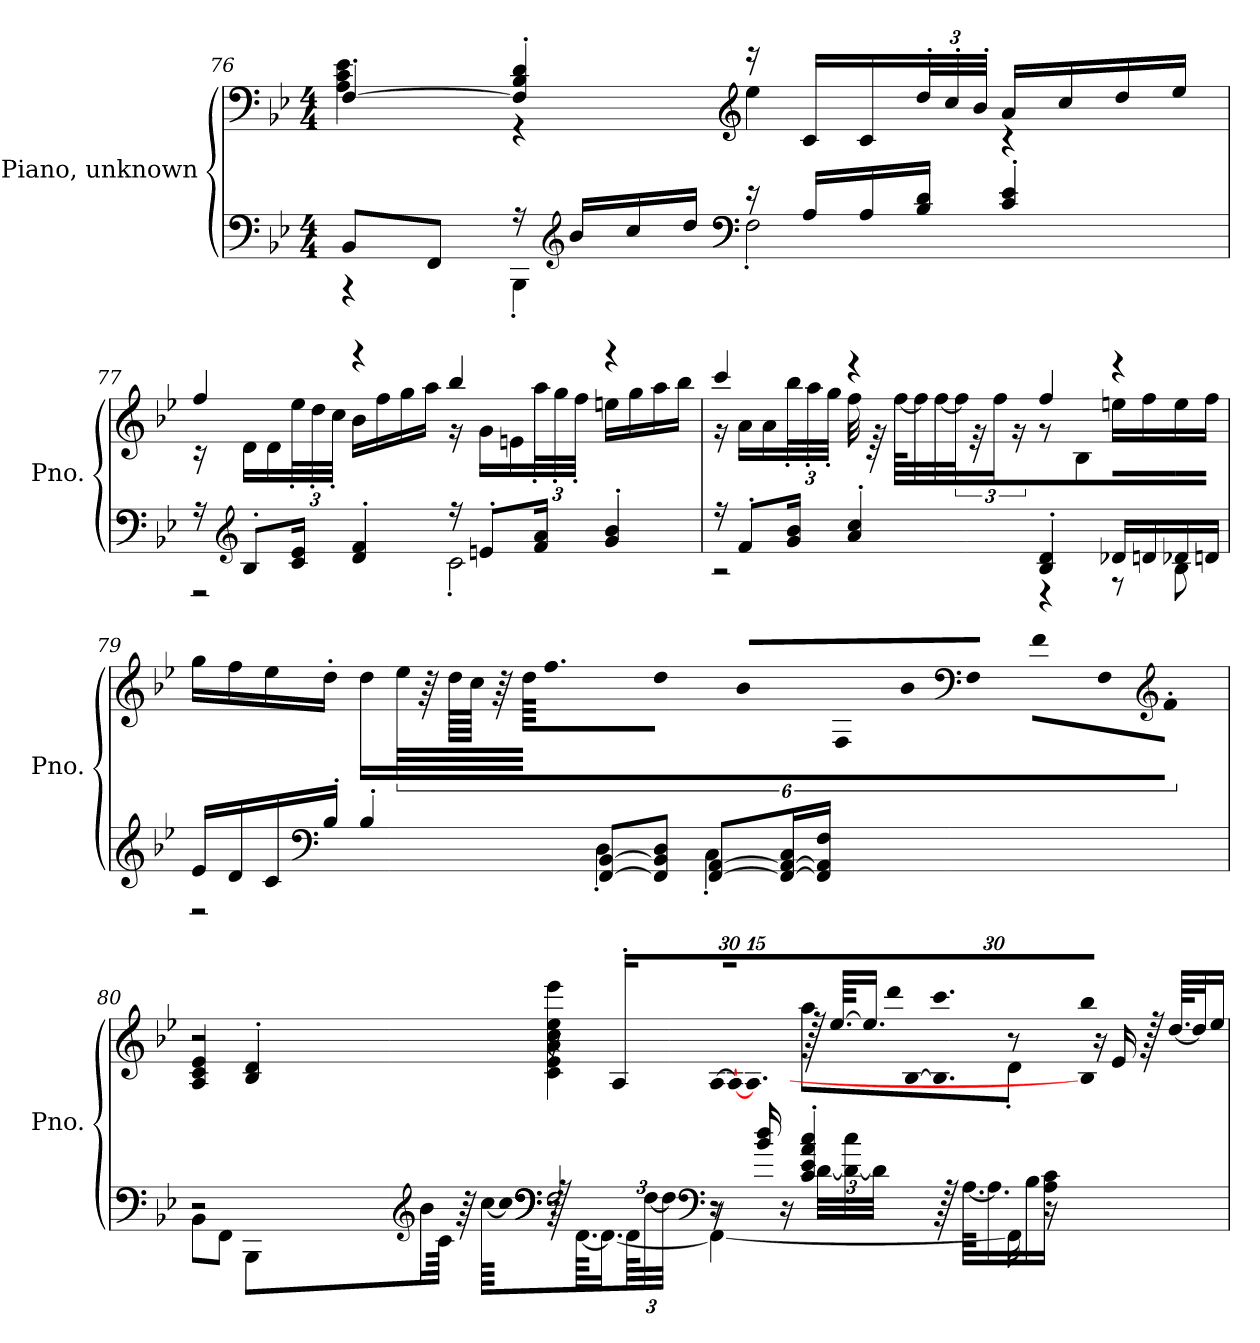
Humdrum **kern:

**kern	**kern
*part1	*part1
*staff2	*staff1
*I"Piano, unknown	*
*I'Pno.	*
!!LO:LB:g=z
*clefF4	*clefF4
*k[b-e-]	*k[b-e-]
*M4/4	*M4/4
=76	=76
*^	*^
8BB-/L	4r	[4F'/	4A\ 4c\ 4e-\
8FF/J	.	.	.
16r	4BBB-'\	4F/]' 4B-/' 4d/'	4r
*clefG2	*	*	*
16b-/LL	.	.	.
16cc/	.	.	.
16dd/JJ	.	.	.
*clefF4	*	*clefG2	*
16r	2F'\	16r	4ee-\
16A/LL	.	16c/LL	.
16A/	.	16c/	.
*	*	*Xbrackettup	*
16B-/ 16d/JJ	.	48dd'/L	.
.	.	48cc'/	.
.	.	48b-'/JJJ	.
4c/' 4e-/'	.	16a/LL	4r
.	.	16cc/	.
.	.	16dd/	.
.	.	16ee-/JJ	.
=77	=77	=77	=77
16r	2r	4ff/	16r
*clefG2	*	*	*
8B-'/L	.	.	16d\LL
.	.	.	16d\
16c/ 16e-/Jk	.	.	48ee-'\L
.	.	.	48dd'\
.	.	.	48cc'\JJJ
4d/' 4f/'	.	4r	16b-\LL
.	.	.	16ff\
.	.	.	16gg\
.	.	.	16aa\JJ
16r	2c'\	4bb-/	16r
8en'/L	.	.	16g\LL
.	.	.	16en\
16f/ 16a/Jk	.	.	48aa'\L
.	.	.	48gg'\
.	.	.	48ff'\JJJ
4g/' 4b-/'	.	4r	16een\LL
.	.	.	16gg\
.	.	.	16aa\
.	.	.	16bb-\JJ
!!LO:PB:g=z	!!
=78	=78	=78	=78
16r	2r	4ccc/	16r
8f'/L	.	.	16a\LL
.	.	.	16a\
16g/ 16b-/Jk	.	.	48bb-'\L
.	.	.	48aa'\
.	.	.	48gg'\JJJ
4a/' 4cc/'	.	4r	32ff\
.	.	.	64r
.	.	.	[64ff\KLLL
.	.	.	32ff\]
.	.	.	[32ff\
*	*	*	*brackettup
.	.	.	48ff\JJJ]
.	.	.	48r
.	.	.	24ff\
.	.	.	24r
4B-/' 4d/'	4r	4ff/	8r
.	.	.	8B-\
16d-X/LL	8r	4r	16een\LL
16dn/	.	.	16ff\
16d-X/	8B-\	.	16ee\
16dn/JJ	.	.	16ff\JJ
*	*	*v	*v
!!LO:LB:g=z
=79	=79	=79
16e-/LL	2r	16gg\LL
16d/	.	16ff\
16c/	.	16ee-\
*clefF4	*	*
16B-'/JJ	.	16dd'\JJ
4B-'/	.	16dd\LL
.	.	96ee-\JJkk
.	.	96r
.	.	96dd\LLLL
.	.	96cc\JJJJ
.	.	96r
.	.	96dd\KKLL
.	.	16.ff\
.	.	32dd\JJk
[8FF/ [8BB-/L	4D'\	16b-/LL
.	.	16F/
8FF/] 8BB-/] 8D/J	.	16b-/
*	*	*clefF4
.	.	16F/JJ
[8FF/ [8AA/L	4C'\	16f\LL
.	.	16F\J
*	*	*clefG2
16FF/_ 16AA/_ 16C/L	.	8f'\J
16FF/] 16AA/] 16F/JJ	.	.
!!LO:LB:g=z
=80	=80	=80
*^	*	*^
*	*	*^	*	*^
2r	8BB-\L	2r	2r	2r	2r	4A/ 4c/ 4e-/
.	8FF\J	.	.	.	.	.
*	*Xbrackettup	*	*	*	*	*
.	12BBB-\L	.	.	.	.	4B-/' 4d/'
*clefG2	*	*	*	*	*	*
.	24b-\L	.	.	.	.	.
*	*brackettup	*	*	*	*	*
.	96c\JJkk	.	.	.	.	.
.	96r	.	.	.	.	.
.	[96cc\KLLL	.	.	.	.	.
.	32cc\]	.	.	.	.	.
*	*Xbrackettup	*	*	*	*	*
.	96d\K	.	.	.	.	.
.	[48dd\	.	.	.	.	.
.	32dd\JJJ]	.	.	.	.	.
*clefF4	*	*	*	*	*	*
8r	8r	2F/	128r	4r	4c\ 4e-\ 4a\ 4cc\ 4ee-\ 4eee-\	16r
.	.	.	[64.FF\KKLL	.	.	.
.	.	.	16.FF\JJ_	.	.	.
.	.	.	.	.	.	16A'/LL
*	*	*	*	*	*	*Xbrackettup
!	!	!	!	!	!	!LO:N:vis=64
16r	16r	.	4FF\_	.	.	[960%17A/LL
!	!	!	!	!	!	!LO:N:vis=64
.	.	.	.	.	.	960%17A/_
.	.	.	.	.	.	1920ryy
!	!	!	!	!	!	!LO:N:vis=64.
.	.	.	.	.	.	640%17A/]
!	!	!	!	!	!	!LO:N:vis=256
16b-/ 16dd/	[48d\LLL	.	.	.	.	1920%17ddd/L
!	!	!	!	!	!	!LO:N:vis=256
.	.	.	.	.	.	[1920%17B-/J
!	!	!	!	!	!	!LO:N:vis=64.
.	.	.	.	.	.	640%17B-/_ 640%17ccc/
.	48d\_ 48cc\	.	.	.	.	.
.	48d\JJJ]	.	.	.	.	.
.	.	.	.	.	.	1920ryy
!	!	!	!	!	!	!LO:N:vis=64
.	.	.	.	.	.	960%17B-/] 960%17bb-/JJJJ
4c/' 4e-/' 4a/' 4cc/'	128r	.	.	128r	8aa\L	16r
.	[64.A\KKLL	.	.	[64.ee-/KKLL	.	.
.	16.A\]	.	.	16.ee-/JJ]	.	.
.	.	.	.	.	.	16e-/
.	16B-\	.	16FF\]	8r	8d'\J	128r
.	.	.	.	.	.	[64.dd/KLLL
.	.	.	.	.	.	32dd/J]
.	16A\ 16c\JJ	.	16r	.	.	16ee-/JJ
*v	*v	*v	*v	*	*	*
*	*v	*v	*v
=	=
*-	*-
